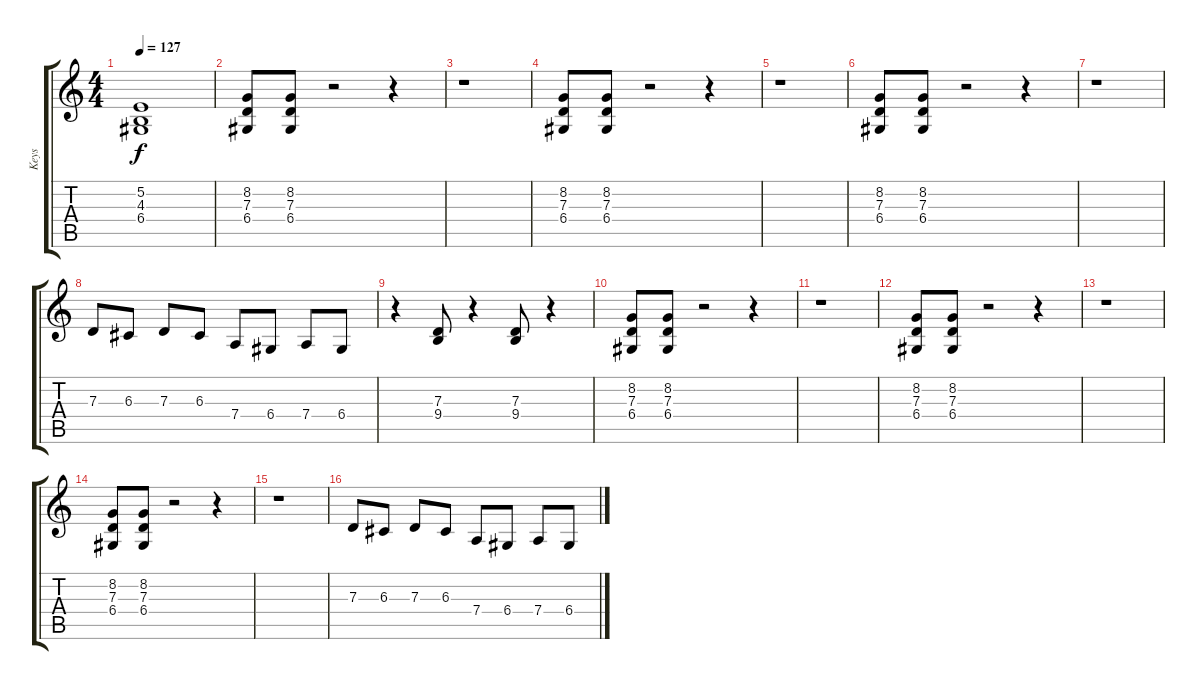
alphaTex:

\track ("Keys" "Keys") {instrument rockorgan}
\staff {score tabs}
\tuning (E4 B3 G3 D3 A2 E2) {hide}
\ts (4 4)
\tempo 127
\clef g2
\ks c
(5.2{t} 4.3{t} 6.4{t}).1{dy f} |
(8.2 7.3 6.4).8 (8.2 7.3 6.4).8 r.2 r.4 |
r.1 |
(8.2 7.3 6.4).8 (8.2 7.3 6.4).8 r.2 r.4 |
r.1 |
(8.2 7.3 6.4).8 (8.2 7.3 6.4).8 r.2 r.4 |
r.1 |
7.3.8 6.3.8 7.3.8 6.3.8 7.4.8 6.4.8 7.4.8 6.4.8 |
r.4 (7.3 9.4).8 r.4 (7.3 9.4).8 r.4 |
(8.2 7.3 6.4).8 (8.2 7.3 6.4).8 r.2 r.4 |
r.1 |
(8.2 7.3 6.4).8 (8.2 7.3 6.4).8 r.2 r.4 |
r.1 |
(8.2 7.3 6.4).8 (8.2 7.3 6.4).8 r.2 r.4 |
r.1 |
7.3.8 6.3.8 7.3.8 6.3.8 7.4.8 6.4.8 7.4.8 6.4.8
